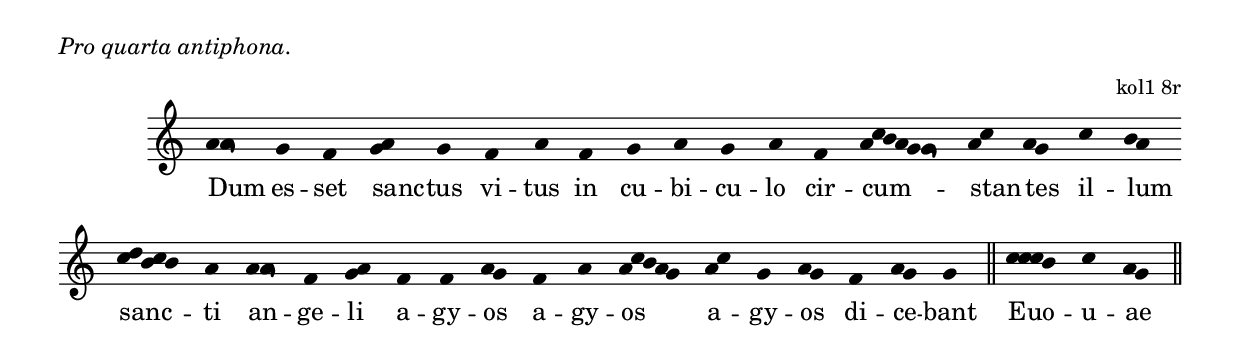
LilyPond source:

\version "2.19.32"

\include "../lib/synopsis.ily"

\markup\italic{
  Pro quarta antiphona.
}

\score {
  \transpose c c' {
    \plainchant
    \melisma { a \strophicus a } \bar "" g f \bar "" \melisma { g a } g \bar "" f a \bar "" f \bar "" g a g a \bar "" f \melisma { a c' b a g \strophicus g } \melisma { a c' } \melisma { a g } \bar "" c' \bar "" \melisma { b a } \bar "" \melisma { c' d' b c' b } a \bar "" \melisma { a \strophicus a } f \melisma { g a } \bar "" f f \melisma { a g } \bar "" f a \melisma { a c' b a g } \bar "" \melisma { a c' } g \melisma { a g } \bar "" f \melisma { a g } g \bar "||" \melisma { c' c' c' b } c' \melisma { a g } \bar "||"
  }
  \addlyrics {
    Dum es -- set sanc -- tus vi -- tus in cu -- bi -- cu -- lo
    cir -- cum -- stan -- tes il -- lum sanc -- ti an -- ge -- li
    a -- gy -- os a -- gy -- os a -- gy -- os di -- ce -- bant

    Euo -- u -- ae
  }
  \header {
    fontes = "kol1 8r"
  }
}
